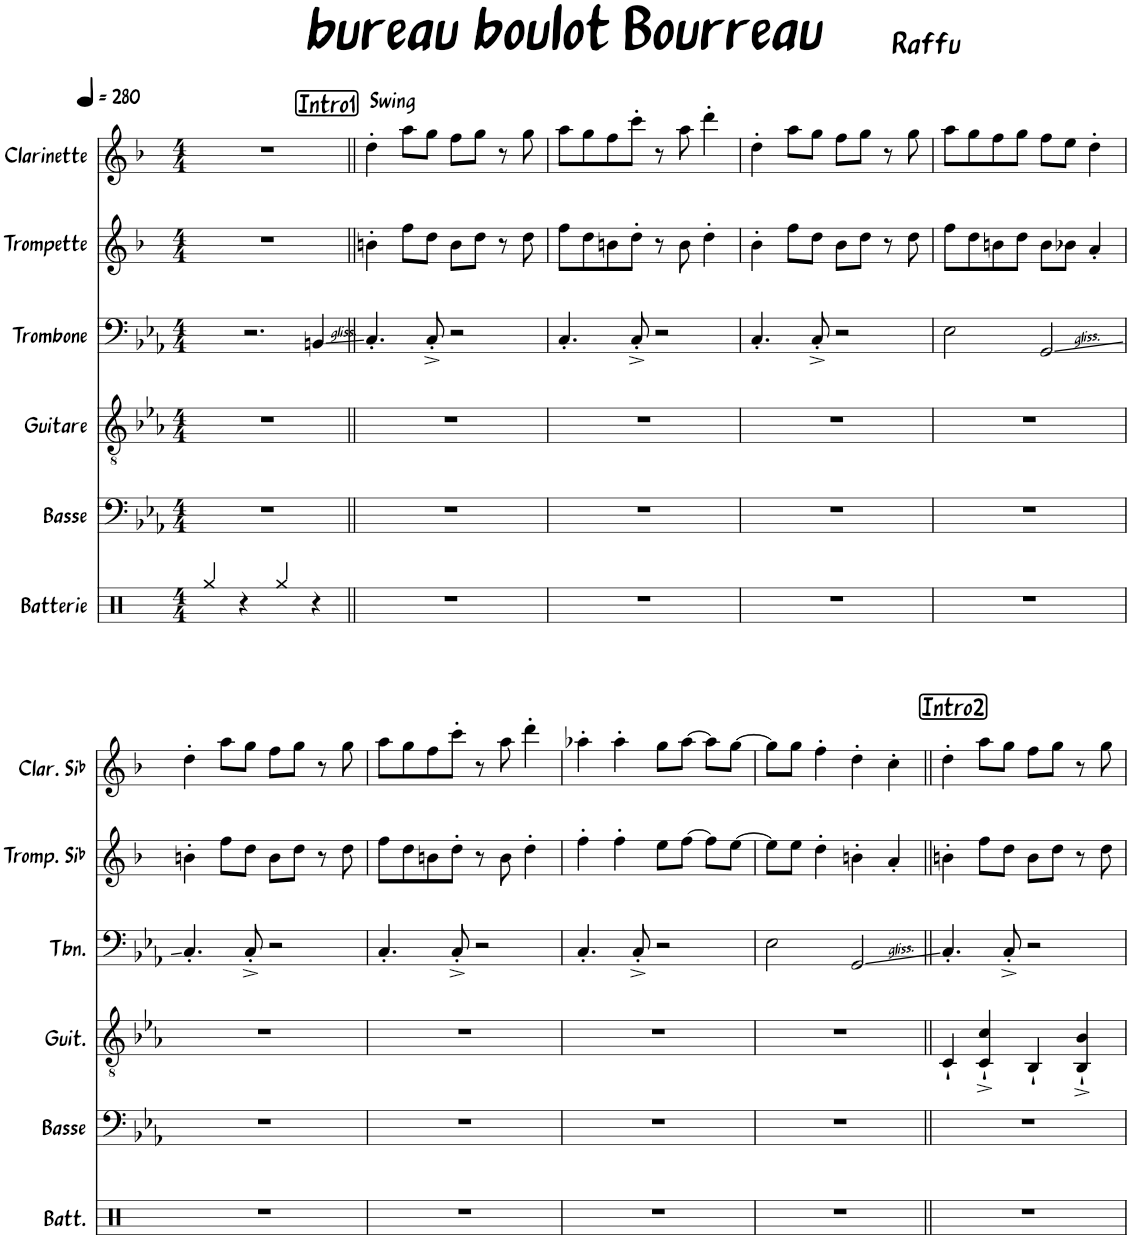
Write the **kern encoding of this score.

**kern	**kern	**kern	**kern	**kern	**kern
*part6	*part5	*part4	*part3	*part2	*part1
*staff6	*staff5	*staff4	*staff3	*staff2	*staff1
*I"Batterie	*I"Basse	*I"Guitare	*I"Trombone	*I"Trompette	*I"Clarinette
*I'Batt.	*I'Basse	*I'Guit.	*I'Tbn.	*	*
*clefX	*clefF4	*clefGv2	*clefF4	*clefG2	*clefG2
*	*Trd7c12	*	*	*Trd1c2	*Trd1c2
*k[]	*k[b-e-a-]	*k[b-e-a-]	*k[b-e-a-]	*k[b-]	*k[b-]
*M4/4	*M4/4	*M4/4	*M4/4	*M4/4	*M4/4
*MM280	*MM280	*MM280	*MM280	*MM280	*MM280
=1	=1	=1	=1	=1	=1
4Rgg/	1r	1r	2.r	1r	1r
4r	.	.	.	.	.
4Rgg/	.	.	.	.	.
4r	.	.	4BBn/	.	.
!!LO:REH:place=s1:a:rj:fs=14:t=Intro1
=2||	=2||	=2||	=2||	=2||	=2||
!	!	!	!	!	!LO:TX:a:t=Swing
1r	1r	1r	4.C'/	4bn'\	4dd'\
.	.	.	.	8ff\L	8aa\L
.	.	.	8C'^/	8dd\J	8gg\J
.	.	.	2r	8b\L	8ff\L
.	.	.	.	8dd\J	8gg\J
.	.	.	.	8r	8r
.	.	.	.	8dd\	8gg\
=3	=3	=3	=3	=3	=3
1r	1r	1r	4.C'/	8ff\L	8aa\L
.	.	.	.	8dd\	8gg\
.	.	.	.	8bn\	8ff\
.	.	.	8C'^/	8dd'\J	8ccc'\J
.	.	.	2r	8r	8r
.	.	.	.	8b\	8aa\
.	.	.	.	4dd'\	4ddd'\
=4	=4	=4	=4	=4	=4
1r	1r	1r	4.C'/	4b-'\	4dd'\
.	.	.	.	8ff\L	8aa\L
.	.	.	8C'^/	8dd\J	8gg\J
.	.	.	2r	8b-\L	8ff\L
.	.	.	.	8dd\J	8gg\J
.	.	.	.	8r	8r
.	.	.	.	8dd\	8gg\
=5	=5	=5	=5	=5	=5
1r	1r	1r	2E-\	8ff\L	8aa\L
.	.	.	.	8dd\	8gg\
.	.	.	.	8bn\	8ff\
.	.	.	.	8dd\J	8gg\J
.	.	.	2GG/	8b\L	8ff\L
.	.	.	.	8b-X\J	8ee\J
.	.	.	.	4a'/	4dd'\
!!LO:LB:g=z
=6	=6	=6	=6	=6	=6
1r	1r	1r	4.C'/	4bn'\	4dd'\
.	.	.	.	8ff\L	8aa\L
.	.	.	8C'^/	8dd\J	8gg\J
.	.	.	2r	8b\L	8ff\L
.	.	.	.	8dd\J	8gg\J
.	.	.	.	8r	8r
.	.	.	.	8dd\	8gg\
=7	=7	=7	=7	=7	=7
1r	1r	1r	4.C'/	8ff\L	8aa\L
.	.	.	.	8dd\	8gg\
.	.	.	.	8bn\	8ff\
.	.	.	8C'^/	8dd'\J	8ccc'\J
.	.	.	2r	8r	8r
.	.	.	.	8b\	8aa\
.	.	.	.	4dd'\	4ddd'\
=8	=8	=8	=8	=8	=8
1r	1r	1r	4.C'/	4ff'\	4aa-X'\
.	.	.	.	4ff'\	4aa-'\
.	.	.	8C'^/	.	.
.	.	.	2r	8ee\L	8gg\L
.	.	.	.	[8ff\J	[8aa-\J
.	.	.	.	8ff\L]	8aa-\L]
.	.	.	.	[8ee\J	[8gg\J
=9	=9	=9	=9	=9	=9
1r	1r	1r	2E-\	8ee\L]	8gg\L]
.	.	.	.	8ee\J	8gg\J
.	.	.	.	4dd'\	4ff'\
.	.	.	2GG/	4bn'\	4dd'\
.	.	.	.	4a'/	4cc'\
!!LO:REH:place=s1:a:rj:fs=14:t=Intro2
=10||	=10||	=10||	=10||	=10||	=10||
1r	1r	4C`/	4.C'/	4bn'\	4dd'\
.	.	4C/`^ 4c/`^	.	8ff\L	8aa\L
.	.	.	8C'^/	8dd\J	8gg\J
.	.	4BB-`/	2r	8b\L	8ff\L
.	.	.	.	8dd\J	8gg\J
.	.	4BB-/`^ 4B-/`^	.	8r	8r
.	.	.	.	8dd\	8gg\
=	=	=	=	=	=
*-	*-	*-	*-	*-	*-
